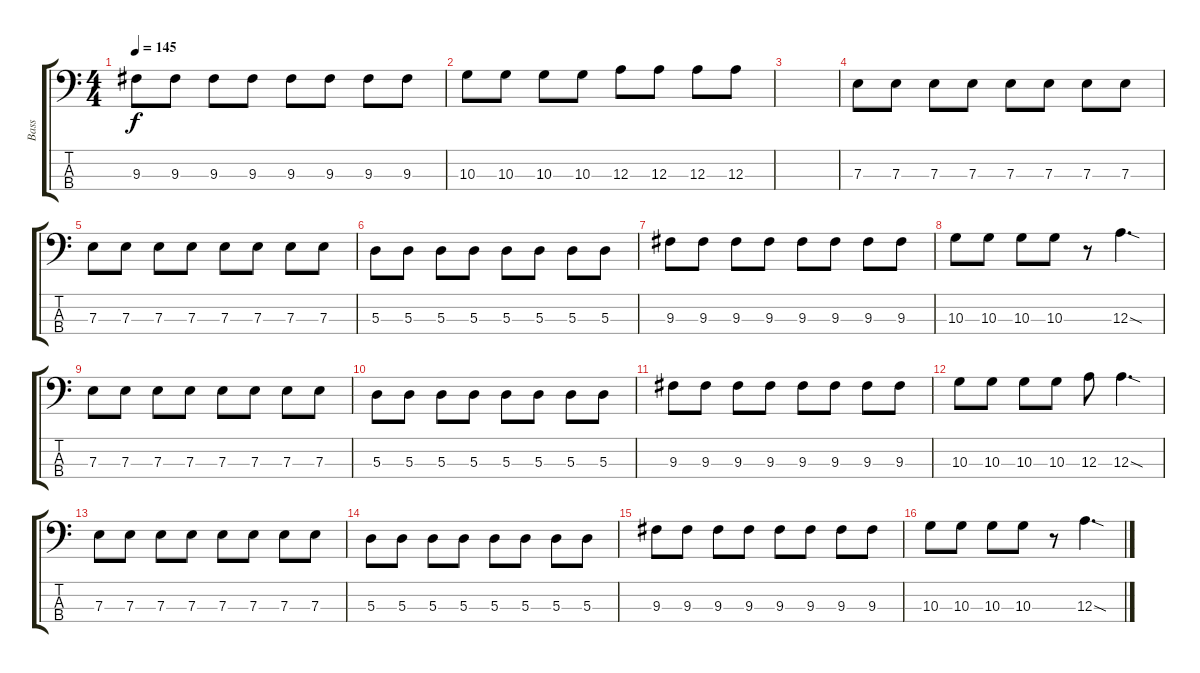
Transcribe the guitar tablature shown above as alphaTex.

\track ("Bass" "Bass") {instrument electricbassfinger}
\staff {score tabs}
\tuning (G2 D2 A1 E1) {hide}
\ts (4 4)
\tempo 145
\clef f4
\ks c
9.3.8{dy f} 9.3.8 9.3.8 9.3.8 9.3.8 9.3.8 9.3.8 9.3.8 |
10.3.8 10.3.8 10.3.8 10.3.8 12.3.8 12.3.8 12.3.8 12.3.8 |
|
7.3.8 7.3.8 7.3.8 7.3.8 7.3.8 7.3.8 7.3.8 7.3.8 |
7.3.8 7.3.8 7.3.8 7.3.8 7.3.8 7.3.8 7.3.8 7.3.8 |
5.3.8 5.3.8 5.3.8 5.3.8 5.3.8 5.3.8 5.3.8 5.3.8 |
9.3.8 9.3.8 9.3.8 9.3.8 9.3.8 9.3.8 9.3.8 9.3.8 |
10.3.8 10.3.8 10.3.8 10.3.8 r.8 12.3{sod}.4{d} |
7.3.8 7.3.8 7.3.8 7.3.8 7.3.8 7.3.8 7.3.8 7.3.8 |
5.3.8 5.3.8 5.3.8 5.3.8 5.3.8 5.3.8 5.3.8 5.3.8 |
9.3.8 9.3.8 9.3.8 9.3.8 9.3.8 9.3.8 9.3.8 9.3.8 |
10.3.8 10.3.8 10.3.8 10.3.8 12.3.8 12.3{sod}.4{d} |
7.3.8 7.3.8 7.3.8 7.3.8 7.3.8 7.3.8 7.3.8 7.3.8 |
5.3.8 5.3.8 5.3.8 5.3.8 5.3.8 5.3.8 5.3.8 5.3.8 |
9.3.8 9.3.8 9.3.8 9.3.8 9.3.8 9.3.8 9.3.8 9.3.8 |
10.3.8 10.3.8 10.3.8 10.3.8 r.8 12.3{sod}.4{d}
